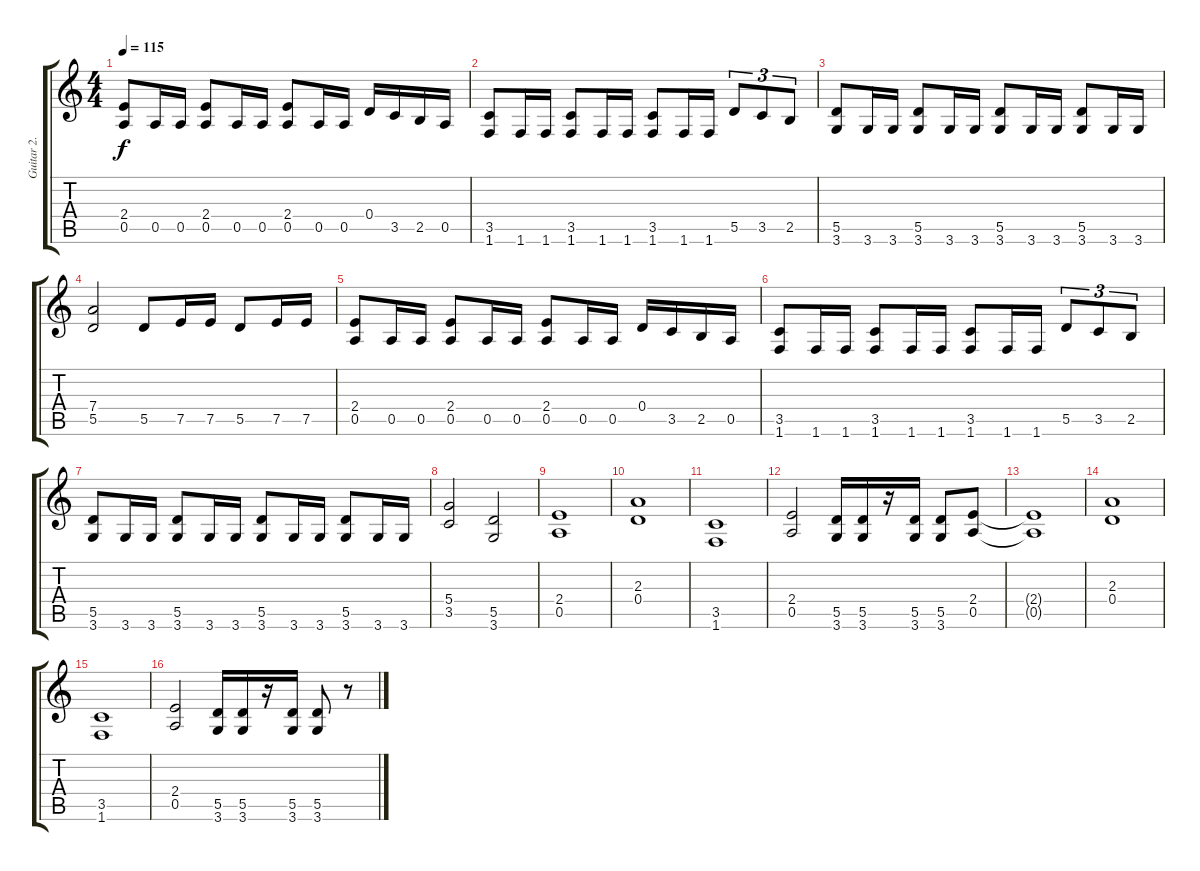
\track ("Guitar 2." "Guitar 2.") {instrument overdrivenguitar}
\staff {score tabs}
\tuning (E4 B3 G3 D3 A2 E2) {hide}
\ts (4 4)
\tempo 115
\clef g2
\ks c
(2.4 0.5).8{dy f} 0.5.16 0.5.16 (2.4 0.5).8 0.5.16 0.5.16 (2.4 0.5).8 0.5.16 0.5.16 0.4.16 3.5.16 2.5.16 0.5.16 |
(3.5 1.6).8 1.6.16 1.6.16 (3.5 1.6).8 1.6.16 1.6.16 (3.5 1.6).8 1.6.16 1.6.16 5.5.8{tu (3 2)} 3.5.8{tu (3 2)} 2.5.8{tu (3 2)} |
(5.5 3.6).8 3.6.16 3.6.16 (5.5 3.6).8 3.6.16 3.6.16 (5.5 3.6).8 3.6.16 3.6.16 (5.5 3.6).8 3.6.16 3.6.16 |
(7.4 5.5).2 5.5.8 7.5.16 7.5.16 5.5.8 7.5.16 7.5.16 |
(2.4 0.5).8 0.5.16 0.5.16 (2.4 0.5).8 0.5.16 0.5.16 (2.4 0.5).8 0.5.16 0.5.16 0.4.16 3.5.16 2.5.16 0.5.16 |
(3.5 1.6).8 1.6.16 1.6.16 (3.5 1.6).8 1.6.16 1.6.16 (3.5 1.6).8 1.6.16 1.6.16 5.5.8{tu (3 2)} 3.5.8{tu (3 2)} 2.5.8{tu (3 2)} |
(5.5 3.6).8 3.6.16 3.6.16 (5.5 3.6).8 3.6.16 3.6.16 (5.5 3.6).8 3.6.16 3.6.16 (5.5 3.6).8 3.6.16 3.6.16 |
(5.4 3.5).2 (5.5 3.6).2 |
(2.4 0.5).1 |
(2.3 0.4).1 |
(3.5 1.6).1 |
(2.4 0.5).2 (5.5 3.6).16 (5.5 3.6).16 r.16 (5.5 3.6).16 (5.5 3.6).8 (2.4 0.5).8 |
(2.4{t} 0.5{t}).1 |
(2.3 0.4).1 |
(3.5 1.6).1 |
(2.4 0.5).2 (5.5 3.6).16 (5.5 3.6).16 r.16 (5.5 3.6).16 (5.5 3.6).8 r.8
